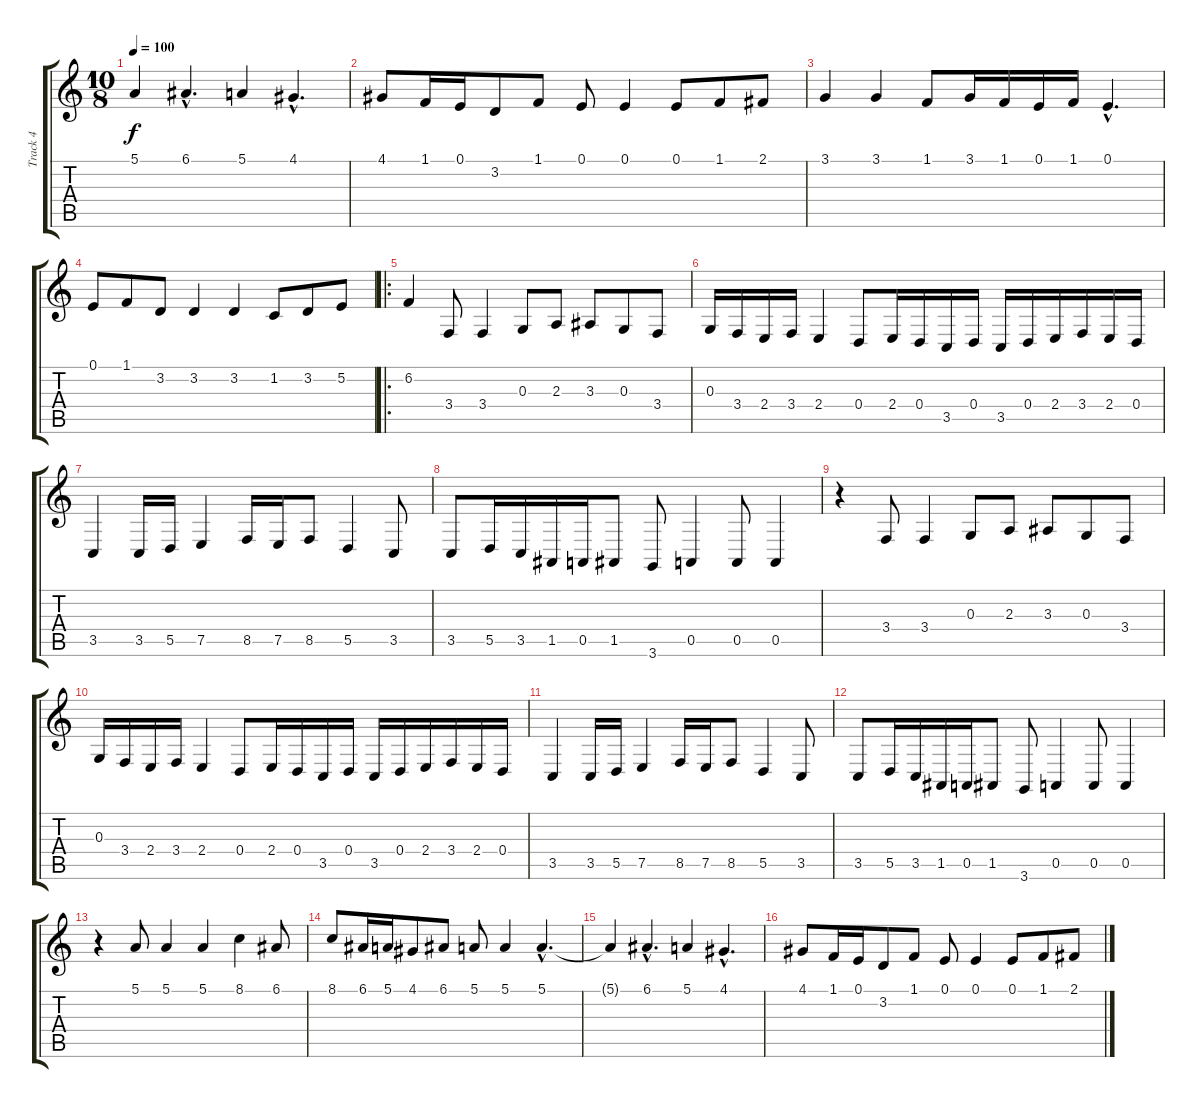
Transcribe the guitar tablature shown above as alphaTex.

\track ("Track 4" "Track 4") {instrument clarinet}
\staff {score tabs}
\tuning (E4 B3 G3 D3 A2 E2) {hide}
\ts (10 8)
\tempo 100
\clef g2
\ks c
5.1{t}.4{dy f} 6.1{hac}.4{d} 5.1.4 4.1{hac}.4{d} |
4.1.8 1.1.16 0.1.16 3.2.8 1.1.8 0.1.8 0.1.4 0.1.8 1.1.8 2.1.8 |
3.1.4 3.1.4 1.1.8 3.1.16 1.1.16 0.1.16 1.1.16 0.1{hac}.4{d} |
0.1.8 1.1.8 3.2.8 3.2.4 3.2.4 1.2.8 3.2.8 5.2.8 |
\ro
6.2.4 3.4.8 3.4.4 0.3.8 2.3.8 3.3.8 0.3.8 3.4.8 |
0.3.16 3.4.16 2.4.16 3.4.16 2.4.4 0.4.8 2.4.16 0.4.16 3.5.16 0.4.16 3.5.16 0.4.16 2.4.16 3.4.16 2.4.16 0.4.16 |
3.5.4 3.5.16 5.5.16 7.5.4 8.5.16 7.5.16 8.5.8 5.5.4 3.5.8 |
3.5.8 5.5.16 3.5.16 1.5.16 0.5.16 1.5.8 3.6.8 0.5.4 0.5.8 0.5.4 |
r.4 3.4.8 3.4.4 0.3.8 2.3.8 3.3.8 0.3.8 3.4.8 |
0.3.16 3.4.16 2.4.16 3.4.16 2.4.4 0.4.8 2.4.16 0.4.16 3.5.16 0.4.16 3.5.16 0.4.16 2.4.16 3.4.16 2.4.16 0.4.16 |
3.5.4 3.5.16 5.5.16 7.5.4 8.5.16 7.5.16 8.5.8 5.5.4 3.5.8 |
3.5.8 5.5.16 3.5.16 1.5.16 0.5.16 1.5.8 3.6.8 0.5.4 0.5.8 0.5.4 |
r.4 5.1.8 5.1.4 5.1.4 8.1.4 6.1.8 |
8.1.8 6.1.16 5.1.16 4.1.8 6.1.8 5.1.8 5.1.4 5.1{hac}.4{d} |
5.1{t}.4 6.1{hac}.4{d} 5.1.4 4.1{hac}.4{d} |
4.1.8 1.1.16 0.1.16 3.2.8 1.1.8 0.1.8 0.1.4 0.1.8 1.1.8 2.1.8
